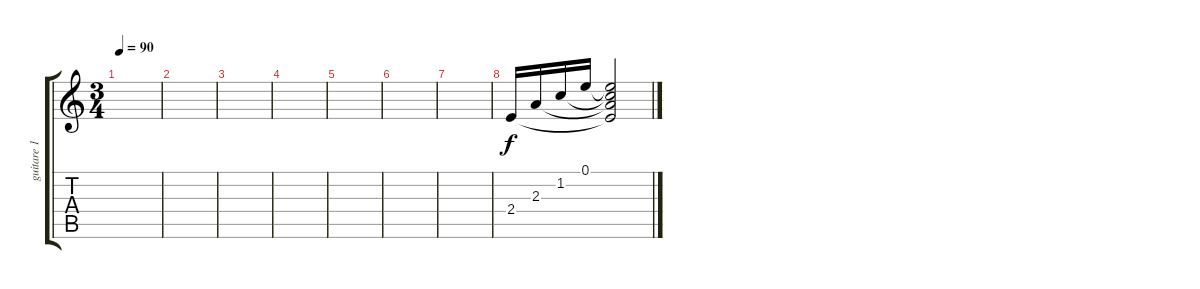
\track ("guitare 1" "guitare 1") {instrument acousticguitarnylon}
\staff {score tabs}
\tuning (E4 B3 G3 D3 A2 E2) {hide}
\ts (3 4)
\tempo 90
\clef g2
\ks c
|
|
|
|
|
|
|
2.4.16 2.3.16 1.2.16 0.1.16 (0.1{t} 1.2{t} 2.3{t} 2.4{t}).2
